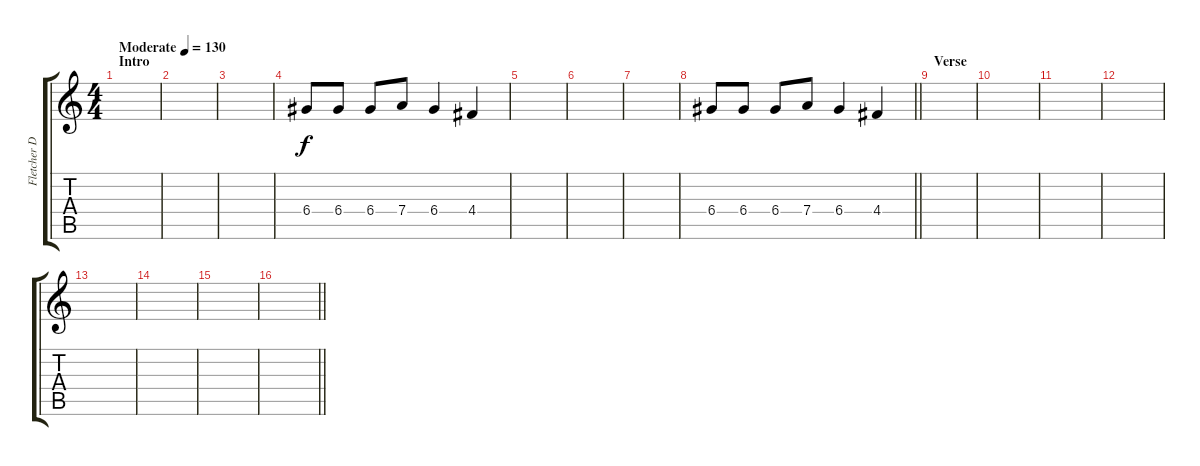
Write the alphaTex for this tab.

\track ("Fletcher Dragge Extra" "Fletcher D") {instrument distortionguitar}
\staff {score tabs}
\tuning (E4 B3 G3 D3 A2 E2) {hide}
\ts (4 4)
\section ("" "Intro")
\tempo (130 "Moderate")
\clef g2
\ks c
|
|
|
6.4.8 6.4.8 6.4.8 7.4.8 6.4.4 4.4.4 |
|
|
|
\barLineRight lightlight
6.4.8 6.4.8 6.4.8 7.4.8 6.4.4 4.4.4 |
\section ("" "Verse")
|
|
|
|
|
|
|
\barLineRight lightlight
